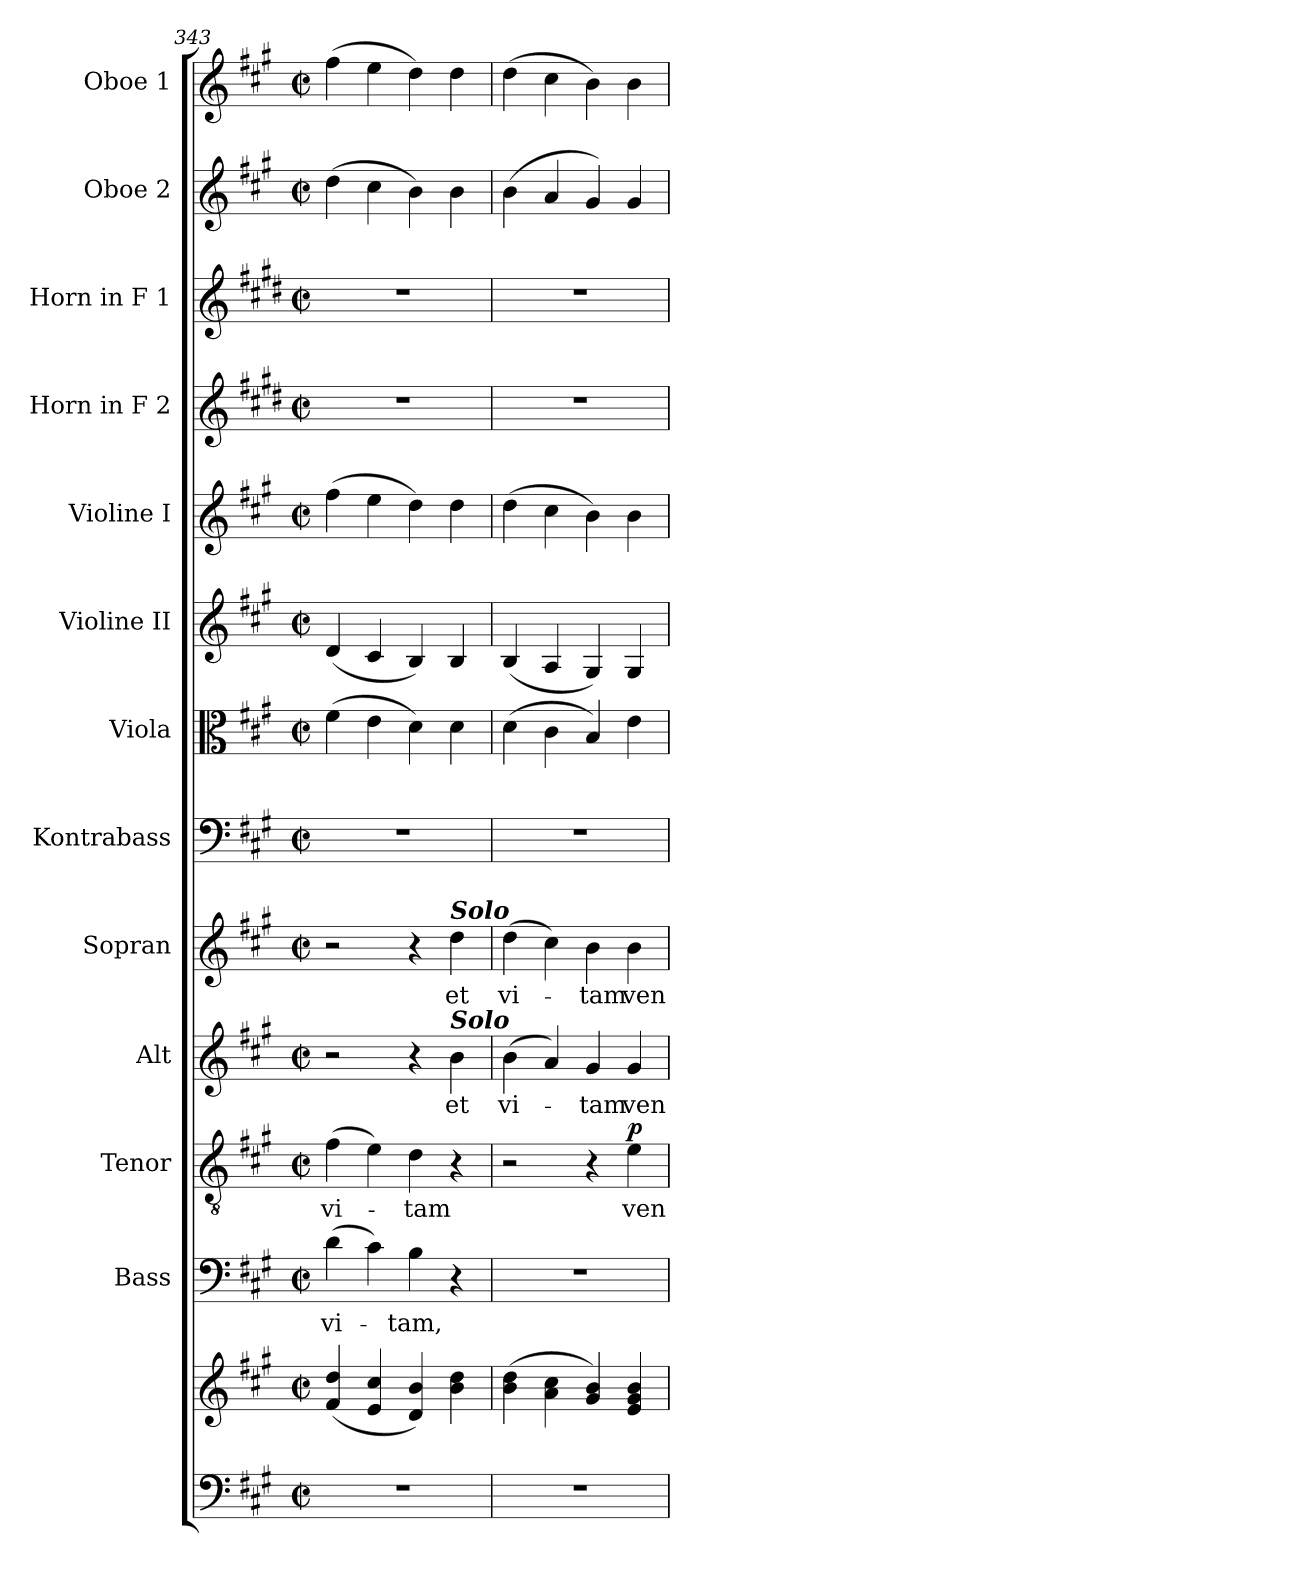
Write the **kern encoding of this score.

**kern	**kern	**kern	**text	**kern	**text	**dynam	**kern	**text	**kern	**text	**kern	**kern	**kern	**kern	**kern	**kern	**kern	**kern
*part13	*part13	*part12	*part12	*part11	*part11	*part11	*part10	*part10	*part9	*part9	*part8	*part7	*part6	*part5	*part4	*part3	*part2	*part1
*staff14	*staff13	*staff12	*staff12	*staff11	*staff11	*staff11	*staff10	*staff10	*staff9	*staff9	*staff8	*staff7	*staff6	*staff5	*staff4	*staff3	*staff2	*staff1
*	*	*I"Bass	*	*I"Tenor	*	*	*I"Alt	*	*I"Sopran	*	*I"Kontrabass	*I"Viola	*I"Violine II	*I"Violine I	*I"Horn in F 2	*I"Horn in F 1	*I"Oboe 2	*I"Oboe 1
*	*	*I'B.	*	*I'T.	*	*	*I'A.	*	*I'S.	*	*I'Kb.	*I'Vla.	*I'Vl. II	*I'Vl. I	*	*	*I'Ob.. 2	*I'Ob. 1
*clefF4	*clefG2	*clefF4	*	*clefGv2	*	*	*clefG2	*	*clefG2	*	*clefF4	*clefC3	*clefG2	*clefG2	*clefG2	*clefG2	*clefG2	*clefG2
*	*	*	*	*	*	*	*	*	*	*	*ITrd7c12	*	*	*	*ITrd4c7	*ITrd4c7	*	*
*k[f#c#g#]	*k[f#c#g#]	*k[f#c#g#]	*	*k[f#c#g#]	*	*	*k[f#c#g#]	*	*k[f#c#g#]	*	*k[f#c#g#]	*k[f#c#g#]	*k[f#c#g#]	*k[f#c#g#]	*k[f#c#g#]	*k[f#c#g#]	*k[f#c#g#]	*k[f#c#g#]
*A:	*A:	*A:	*	*A:	*	*	*A:	*	*A:	*	*A:	*A:	*A:	*A:	*A:	*A:	*A:	*A:
*M2/2	*M2/2	*M2/2	*	*M2/2	*	*	*M2/2	*	*M2/2	*	*M2/2	*M2/2	*M2/2	*M2/2	*M2/2	*M2/2	*M2/2	*M2/2
*met(c|)	*met(c|)	*met(c|)	*	*met(c|)	*	*	*met(c|)	*	*met(c|)	*	*met(c|)	*met(c|)	*met(c|)	*met(c|)	*met(c|)	*met(c|)	*met(c|)	*met(c|)
=343	=343	=343	=343	=343	=343	=343	=343	=343	=343	=343	=343	=343	=343	=343	=343	=343	=343	=343
!	!	!	!LO:LY:b	!	!LO:LY:b	!	!	!	!	!	!	!	!	!	!	!	!	!
1r	(<4f#/ 4dd/	(>4d\	vi-	(>4f#\	vi-	.	2r	.	2r	.	1r	(>4f#\	(<4d/	(>4ff#\	1r	1r	(>4dd\	(>4ff#\
.	4e/ 4cc#/	4c#\)	.	4e\)	.	.	.	.	.	.	.	4e\	4c#/	4ee\	.	.	4cc#\	4ee\
!	!	!	!LO:LY:b	!	!LO:LY:b	!	!	!	!	!	!	!	!	!	!	!	!	!
.	4d/ 4b/)	4B\	-tam,	4d\	-tam	.	4r	.	4r	.	.	4d\)	4B/)	4dd\)	.	.	4b\)	4dd\)
!	!	!	!	!	!	!	!	!	!LO:TX:a:Bi:t=Solo	!	!	!	!	!	!	!	!	!
!	!	!	!	!	!	!	!LO:TX:a:Bi:t=Solo	!	!	!	!	!	!	!	!	!	!	!
!	!	!	!	!	!	!	!	!LO:LY:b	!	!LO:LY:b	!	!	!	!	!	!	!	!
.	4b\ 4dd\	4r	.	4r	.	.	4b\	et	4dd\	et	.	4d\	4B/	4dd\	.	.	4b\	4dd\
=344	=344	=344	=344	=344	=344	=344	=344	=344	=344	=344	=344	=344	=344	=344	=344	=344	=344	=344
!	!	!	!	!	!	!	!	!LO:LY:b	!	!LO:LY:b	!	!	!	!	!	!	!	!
1r	(>4b\ 4dd\	1r	.	2r	.	.	(>4b\	vi-	(>4dd\	vi-	1r	(>4d\	(<4B/	(>4dd\	1r	1r	(>4b\	(>4dd\
.	4a\ 4cc#\	.	.	.	.	.	4a/)	.	4cc#\)	.	.	4c#\	4A/	4cc#\	.	.	4a/	4cc#\
!	!	!	!	!	!	!	!	!LO:LY:b	!	!LO:LY:b	!	!	!	!	!	!	!	!
.	4g#/ 4b/)	.	.	4r	.	.	4g#/	-tam	4b\	-tam	.	4B/)	4G#/)	4b\)	.	.	4g#/)	4b\)
!	!	!	!	!	!LO:LY:b	!LO:DY:a	!	!LO:LY:b	!	!LO:LY:b	!	!	!	!	!	!	!	!
.	4e/ 4g#/ 4b/	.	.	4e\	ven-	p	4g#/	ven-	4b\	ven-	.	4e\	4G#/	4b\	.	.	4g#/	4b\
=	=	=	=	=	=	=	=	=	=	=	=	=	=	=	=	=	=	=
*-	*-	*-	*-	*-	*-	*-	*-	*-	*-	*-	*-	*-	*-	*-	*-	*-	*-	*-
